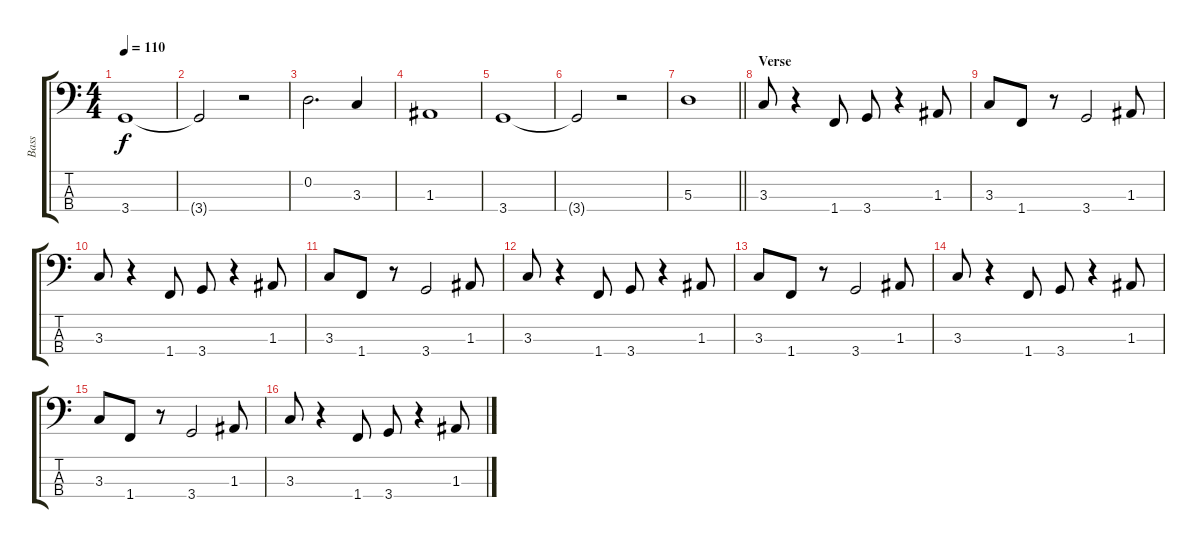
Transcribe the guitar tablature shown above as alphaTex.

\track ("Bass" "Bass") {instrument electricbassfinger}
\staff {score tabs}
\tuning (G2 D2 A1 E1) {hide}
\ts (4 4)
\tempo 110
\clef f4
\ks c
3.4.1{dy f} |
3.4{t}.2 r.2 |
0.2.2{d} 3.3.4 |
1.3.1 |
3.4.1 |
3.4{t}.2 r.2 |
\barLineRight lightlight
5.3.1 |
\section ("" "Verse")
3.3.8 r.4 1.4.8 3.4.8 r.4 1.3.8 |
3.3.8 1.4.8 r.8 3.4.2 1.3.8 |
3.3.8 r.4 1.4.8 3.4.8 r.4 1.3.8 |
3.3.8 1.4.8 r.8 3.4.2 1.3.8 |
3.3.8 r.4 1.4.8 3.4.8 r.4 1.3.8 |
3.3.8 1.4.8 r.8 3.4.2 1.3.8 |
3.3.8 r.4 1.4.8 3.4.8 r.4 1.3.8 |
3.3.8 1.4.8 r.8 3.4.2 1.3.8 |
3.3.8 r.4 1.4.8 3.4.8 r.4 1.3.8
